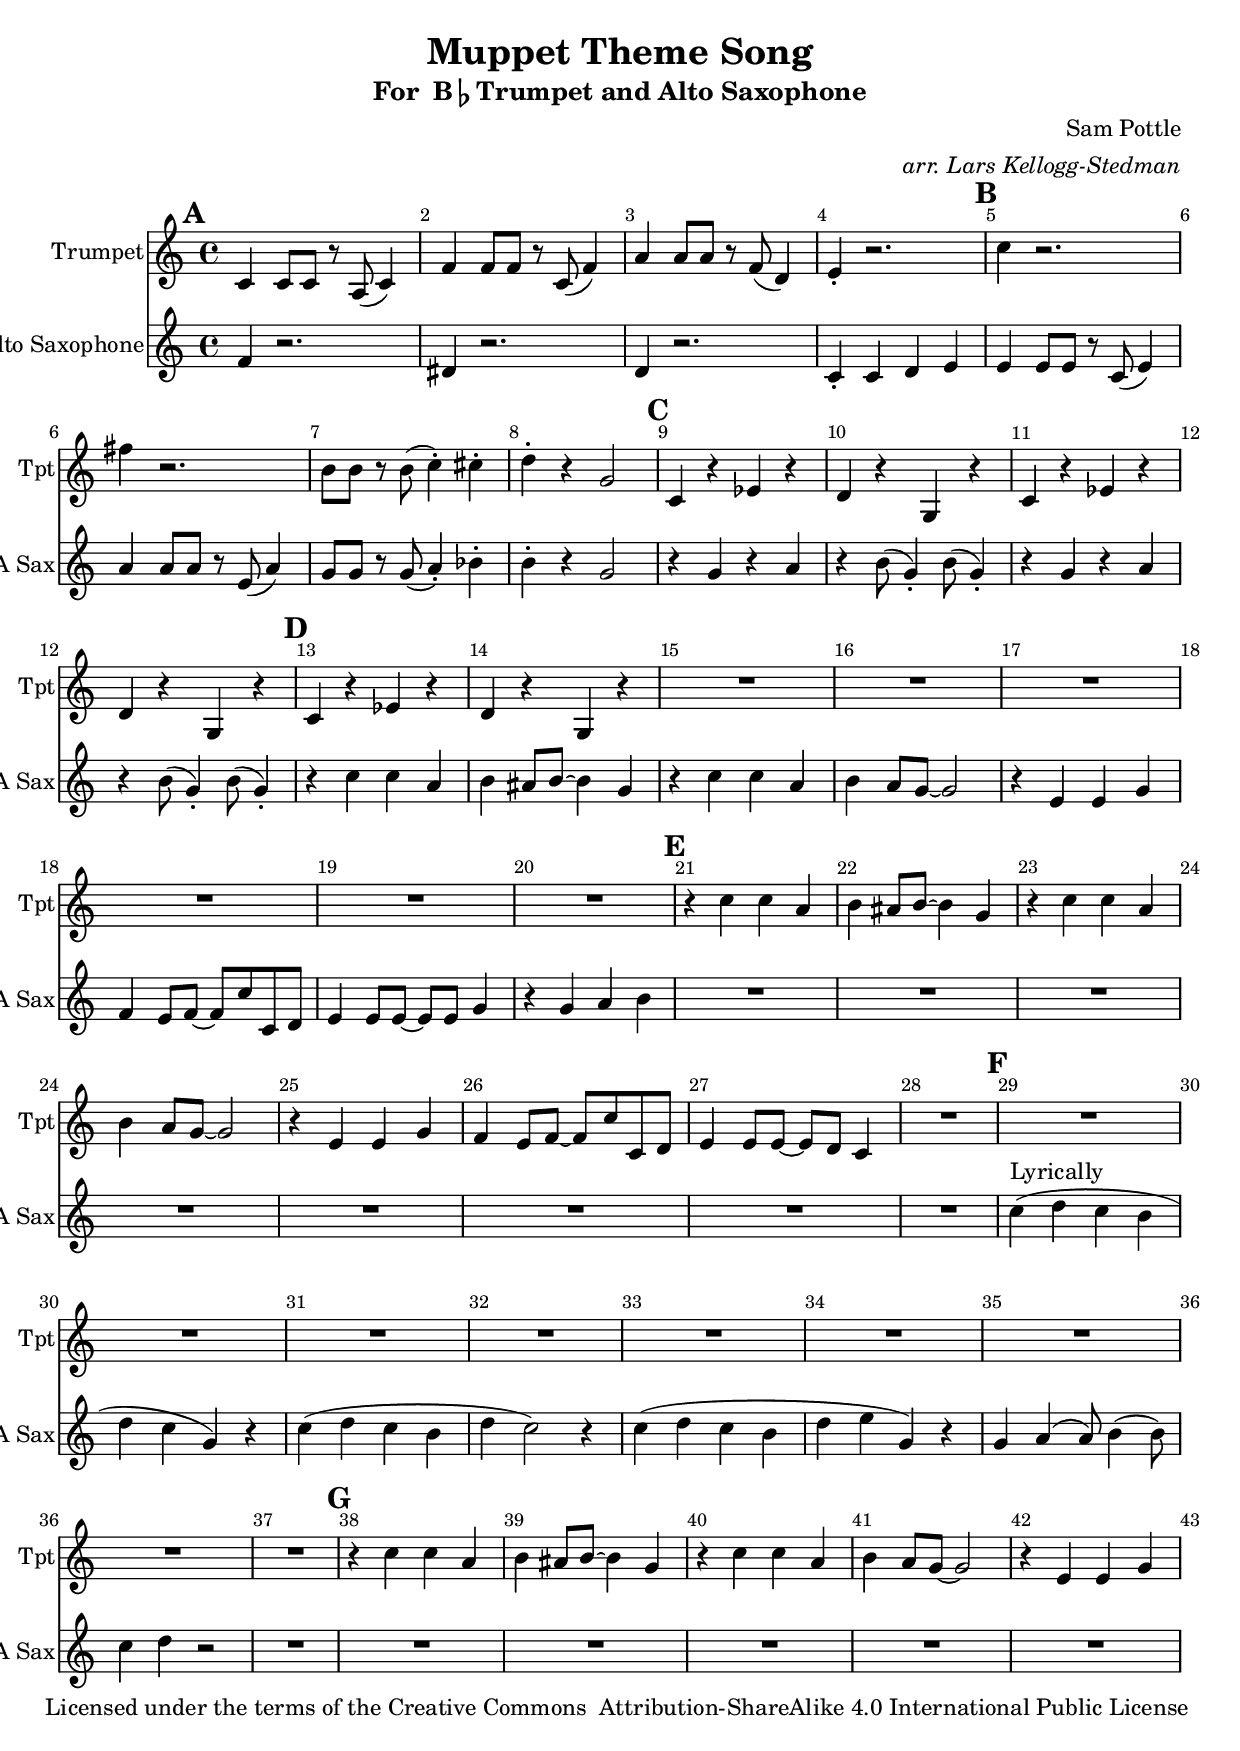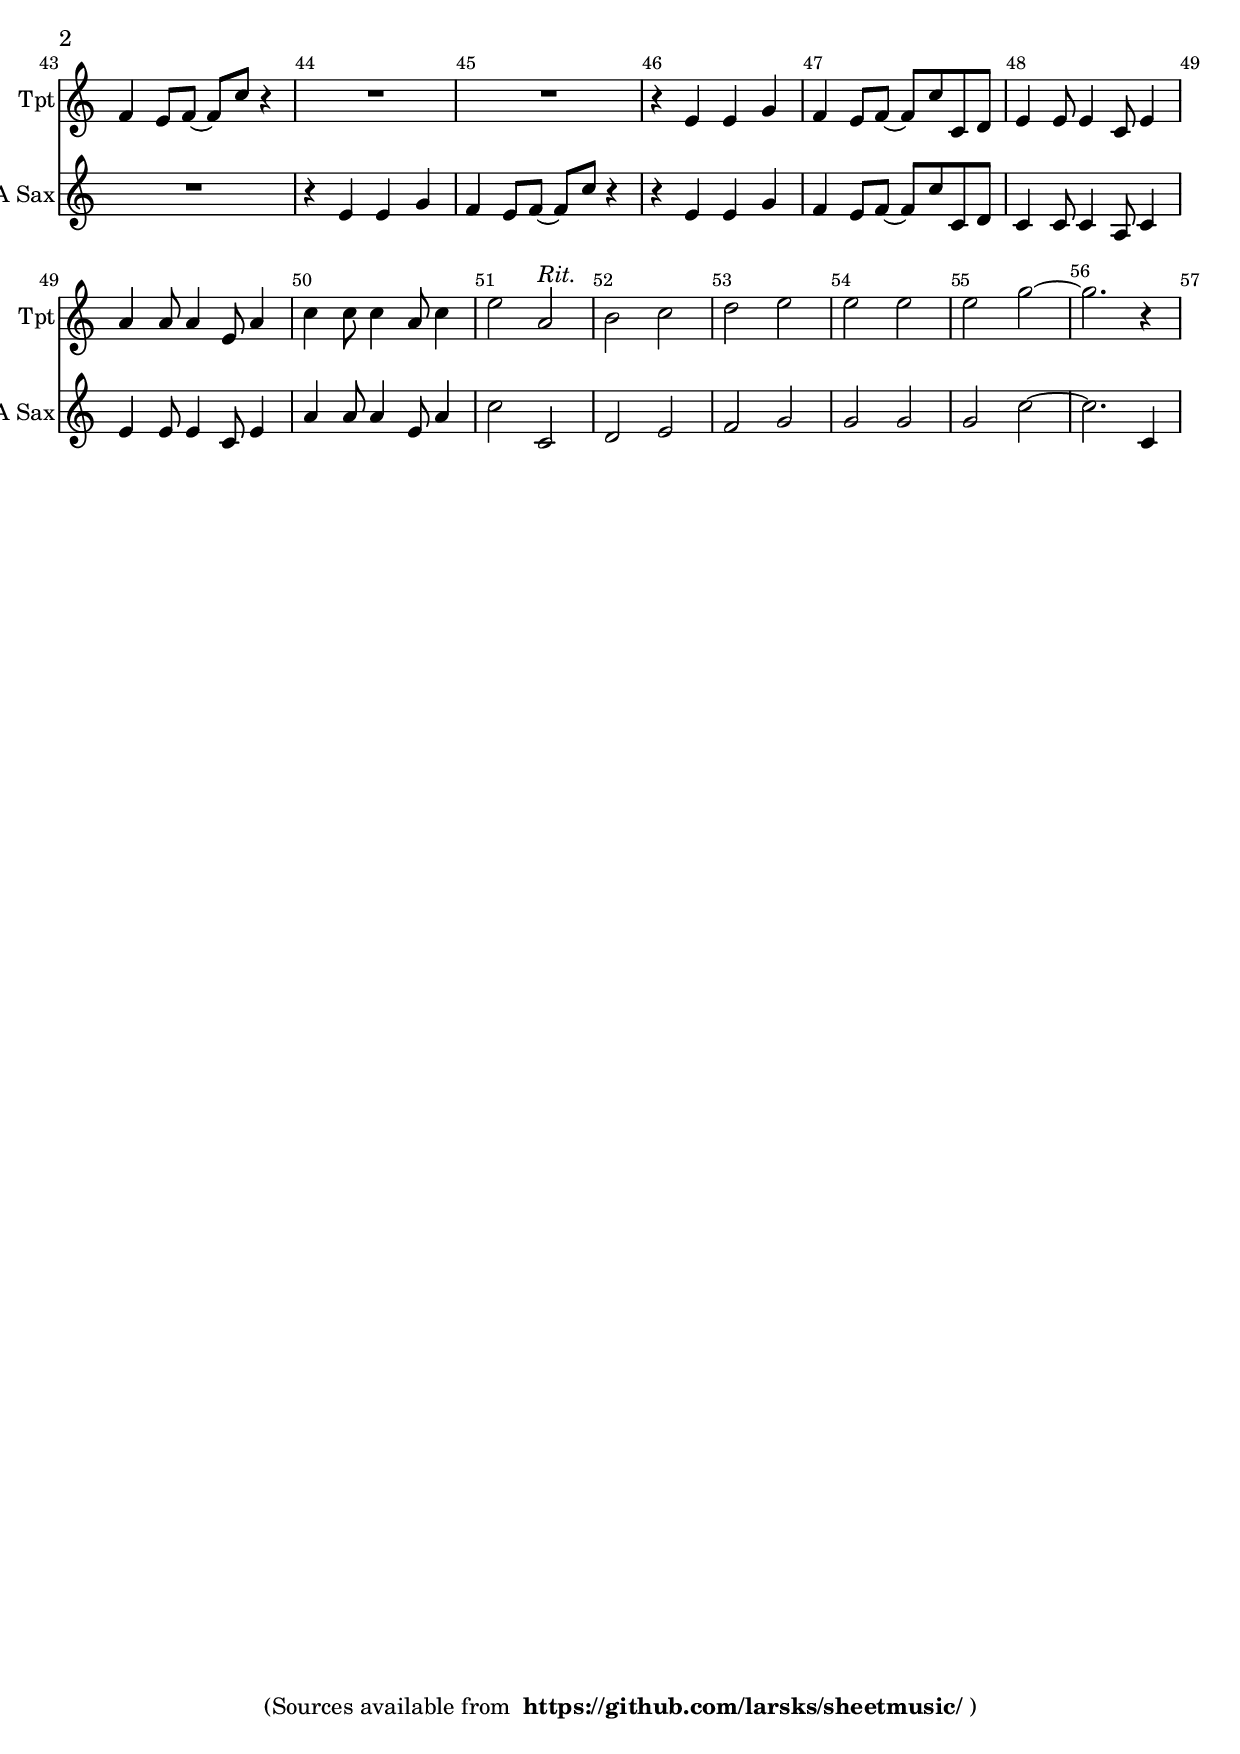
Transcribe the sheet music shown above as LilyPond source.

\version "2.23.3"
\language "english"
\include "articulate.ly"

global = {
    \time 4/4
    \tempo "Ragtime" 4 = 180
}

\header{
    title = "Muppet Theme Song"
    subtitle = \markup {"For " B\flat "Trumpet and Alto Saxophone"}
    arranger = \markup \italic "arr. Lars Kellogg-Stedman"
    composer = "Sam Pottle"
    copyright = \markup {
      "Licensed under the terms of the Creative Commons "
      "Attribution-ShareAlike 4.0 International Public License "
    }
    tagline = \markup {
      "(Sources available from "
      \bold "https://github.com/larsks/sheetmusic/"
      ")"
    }
}

trumpet_notes = \relative c' {
    \key c \major
    \set Score.markFormatter = #format-mark-box-alphabet
    \override Score.BarNumber.break-visibility = ##(#t #t #t)

    \mark \default
    c4 c8 c r a( c4) |
    f4 f8 f r c( f4) |
    a4 a8 a r f( d4) | e\staccato r2. |

    \mark \default
    c'4 r2. | fs4 r2. |
    b,8 b r b( c4\staccato) cs\staccato |
    d4\staccato r g,2

    \mark \default
    c,4 r ef r d r g, r |
    c4 r ef r d r g, r |

    \mark \default
    c4 r ef r d r g, r |

    R1*6

    \mark \default
    r4 c' c a | b as8 b~ b4 g |
    r4 c c a | b a8 g~ g2 |
    r4 e e g | f e8 f~ f c' c, d |
    e4 e8 e~ e d c4

    R1*10

    \mark \default
    r4 c' c a | b as8 b8~ b4 g |
    r4 c c a | b a8 g8~ g2 |
    r4 e e g | f e8 f~ f c' r4 |
    R1*2
    r4 e, e g | f e8 f~ f c' c, d |
    e4 e8 e4 c8 e4 | a4 a8 a4 e8 a4 |
    c4 c8 c4 a8 c4 | e2
    a,2^\markup{ \italic Rit. } b c d e e e e g2~ | g2. r4
}

saxophone_notes = \relative c' {
    \key c \major
    \set Score.markFormatter = #format-mark-box-alphabet
    \override Score.BarNumber.break-visibility = ##(#t #t #t)


    \mark \default
    f4 r2. | ds4 r2. | d4 r2. | c4\staccato c d e |

    \mark \default
    e4 e8 e r c( e4) |
    a4 a8 a r e( a4) |
    g8 g r g( a4\staccato) bf\staccato |
    b4\staccato r g2

    \mark \default
    r4 g r a | r b8( g4\staccato) b8( g4\staccato) |
    r4 g r a | r b8( g4\staccato) b8( g4\staccato) |

    \mark \default
    r4 c c a | b as8 b~ b4 g |
    r4 c c a | b a8 g~ g2 |
    r4 e e g | f e8 f~ f8 c' c, d |
    e4 e8 e~ e e g4 |
    r4 g a b |

    \mark \default

    R1*8

    \mark \default
    c4^"Lyrically"( d c b | d c g) r | c( d c b d c2) r4 |
    c4( d c b | d e g,) r |
    g a^( a8) b4^( b8) | c4 d r2 |
    
    R1*7

    r4 e, e g | f e8 f~ f c' r4 |
    r4 e, e g | f e8 f~ f c' c, d |
    c4 c8 c4 a8 c4 | e4 e8 e4 c8 e4 |
    a4 a8 a4 e8 a4 | c2
    c,2 d e f g g g g c~ | c2. c,4
}

Trumpet = \new Voice {
    \set Staff.instrumentName = #"Trumpet"
    \set Staff.shortInstrumentName = #"Tpt"
    \set Staff.midiInstrument = #"trumpet"
    \trumpet_notes
}

Saxophone = \new Voice {
    \key c \major
    \set Staff.instrumentName = #"Alto Saxophone"
    \set Staff.shortInstrumentName = #"A Sax"
    \set Staff.midiInstrument = #"alto sax"
    \saxophone_notes
}

% produce printed output
\score {
<<
\new Staff \Trumpet
\new Staff \Saxophone
>>
}

% produce playable midi score
% score.
\score {

    \articulate <<
        \new Staff << \global \unfoldRepeats \Trumpet >>
        \new Staff << \global \unfoldRepeats \Saxophone >>
    >>
    \midi { }
}
